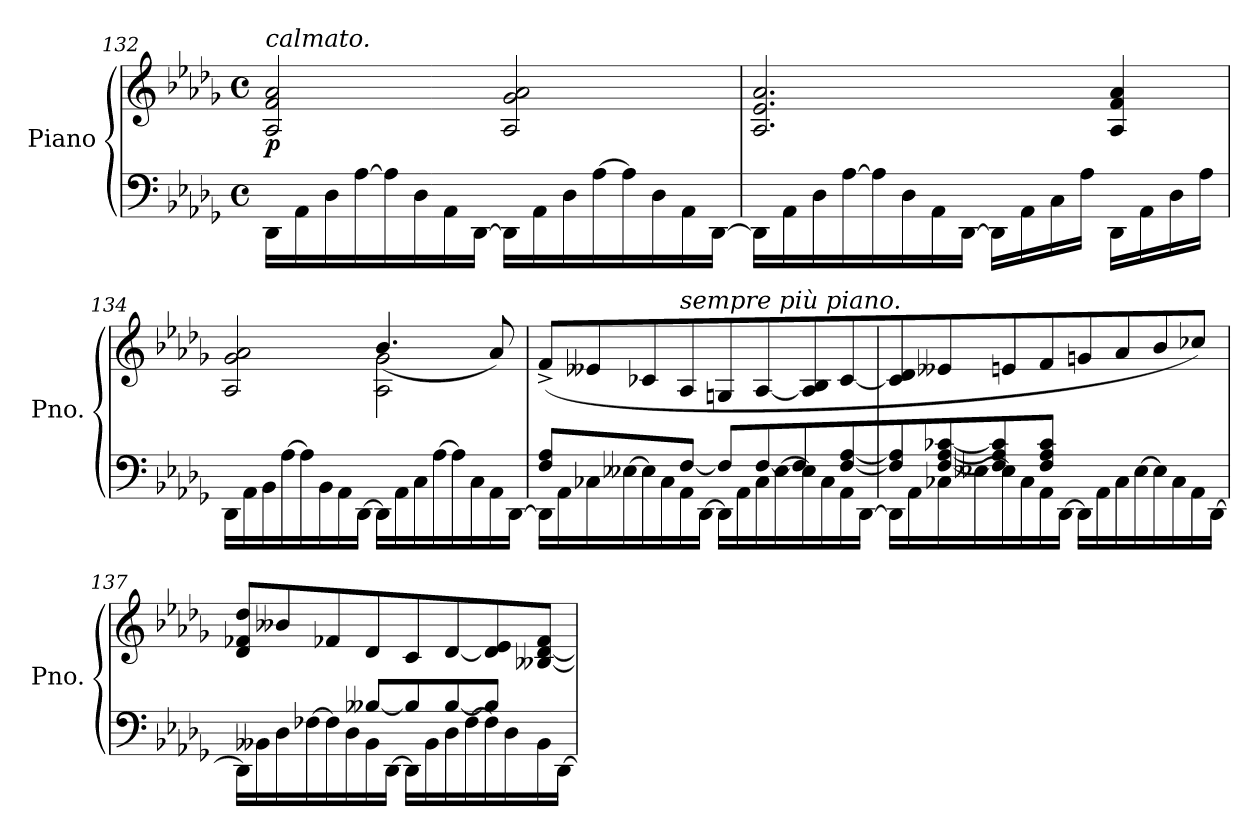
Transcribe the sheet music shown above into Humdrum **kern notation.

**kern	**kern	**dynam
*part1	*part1	*part1
*staff2	*staff1	*staff1/2
*I"Piano	*	*
*I'Pno.	*	*
*clefF4	*clefG2	*
*k[b-e-a-d-g-]	*k[b-e-a-d-g-]	*
*M4/4	*M4/4	*
*met(c)	*met(c)	*
=132	=132	=132
!	!LO:TX:a:i:t=calmato.	!
!	!	!LO:DY:b
16DD-\LL	2A-/ 2f/ 2a-/	p
16AA-\	.	.
16D-\	.	.
[16A-\	.	.
16A-\]	.	.
16D-\	.	.
16AA-\	.	.
[16DD-\JJ	.	.
16DD-\LL]	2A-/ 2g-/ 2a-/	.
16AA-\	.	.
16D-\	.	.
[16A-\	.	.
16A-\]	.	.
16D-\	.	.
16AA-\	.	.
[16DD-\JJ	.	.
=133	=133	=133
16DD-\LL]	2.A-/ 2.e-/ 2.a-/	.
16AA-\	.	.
16D-\	.	.
[16A-\	.	.
16A-\]	.	.
16D-\	.	.
16AA-\	.	.
[16DD-\JJ	.	.
16DD-\LL]	.	.
16AA-\	.	.
16C\	.	.
16A-\JJ	.	.
16DD-\LL	4A-/ 4f/ 4a-/	.
16AA-\	.	.
16D-\	.	.
16A-\JJ	.	.
!!LO:PB:g=z
=134	=134	=134
*	*^	*
16DD-\LL	2A-/ 2g-/ 2a-/	2ryy	.
16AA-\	.	.	.
16BB-\	.	.	.
[16A-\	.	.	.
16A-\]	.	.	.
16BB-\	.	.	.
16AA-\	.	.	.
[16DD-\JJ	.	.	.
16DD-\LL]	2A-\ 2g-\	(4.b-/	.
16AA-\	.	.	.
16C\	.	.	.
[16A-\	.	.	.
16A-\]	.	.	.
16C\	.	.	.
16AA-\	.	8a-/)	.
[16DD-\JJ	.	.	.
*	*v	*v	*
=135	=135	=135
*^	*	*
16DD-\LL]	8F/ 8A-/L	(>8f^/L	.
16AA-\	.	.	.
16C-X\	8ryy	8e--X/	.
[16E--X\	.	.	.
16E--\]	8ryy	8c-X/	.
16C-\	.	.	.
!	!	!LO:TX:a:i:t=sempre più piano.	!
16AA-\	[8F/J	8A-/	.
[16DD-\JJ	.	.	.
16DD-\LL]	8F/L]	8Gn/	.
16AA-\	.	.	.
16C-\	[8F/	[8A-/	.
[16E--\	.	.	.
16E--\]	8F/]	8A-/] 8B-/	.
16C-\	.	.	.
16AA-\	[8F/ [8A-/	[8c-/	.
[16DD-\JJ	.	.	.
=136	=136	=136	=136
16DD-\LL]	8F/] 8A-/]	8c-/] 8d-/	.
16AA-\	.	.	.
16C-X\	[8F/ [8A-/ [8c-X/	8e--X/	.
[16E--X\	.	.	.
16E--\]	8F/] 8A-/] 8c-/]	8en/	.
16C-\	.	.	.
16AA-\	8F/ 8A-/ 8c-/J	8f/	.
[16DD-\JJ	.	.	.
16DD-\LL]	2ryy	8gn/	.
16AA-\	.	.	.
16C-\	.	8a-/	.
[16E--\	.	.	.
16E--\]	.	8b-/	.
16C-\	.	.	.
16AA-\	.	8cc-X/J)	.
[16DD-\JJ	.	.	.
=137	=137	=137	=137
16DD-\LL]	4.ryy	8d-/ 8f-X/ 8dd-/L	.
16BB--X\	.	.	.
16D-\	.	8b--X/	.
[16F-X\	.	.	.
16F-\]	.	8f-X/	.
16D-\	.	.	.
16BB--\	[8B--X/L	8d-/	.
[16DD-\JJ	.	.	.
16DD-\LL]	8B--/]	8c/	.
16BB--\	.	.	.
16D-\	[8B--/	[8d-/	.
[16F-\	.	.	.
16F-\]	8B--/J]	8d-/] 8e-/	.
16D-\	.	.	.
16BB--\	8ryy	[8B--X/ [8d-/ 8f-/J	.
[16DD-\JJ	.	.	.
*v	*v	*	*
=	=	=
*-	*-	*-
